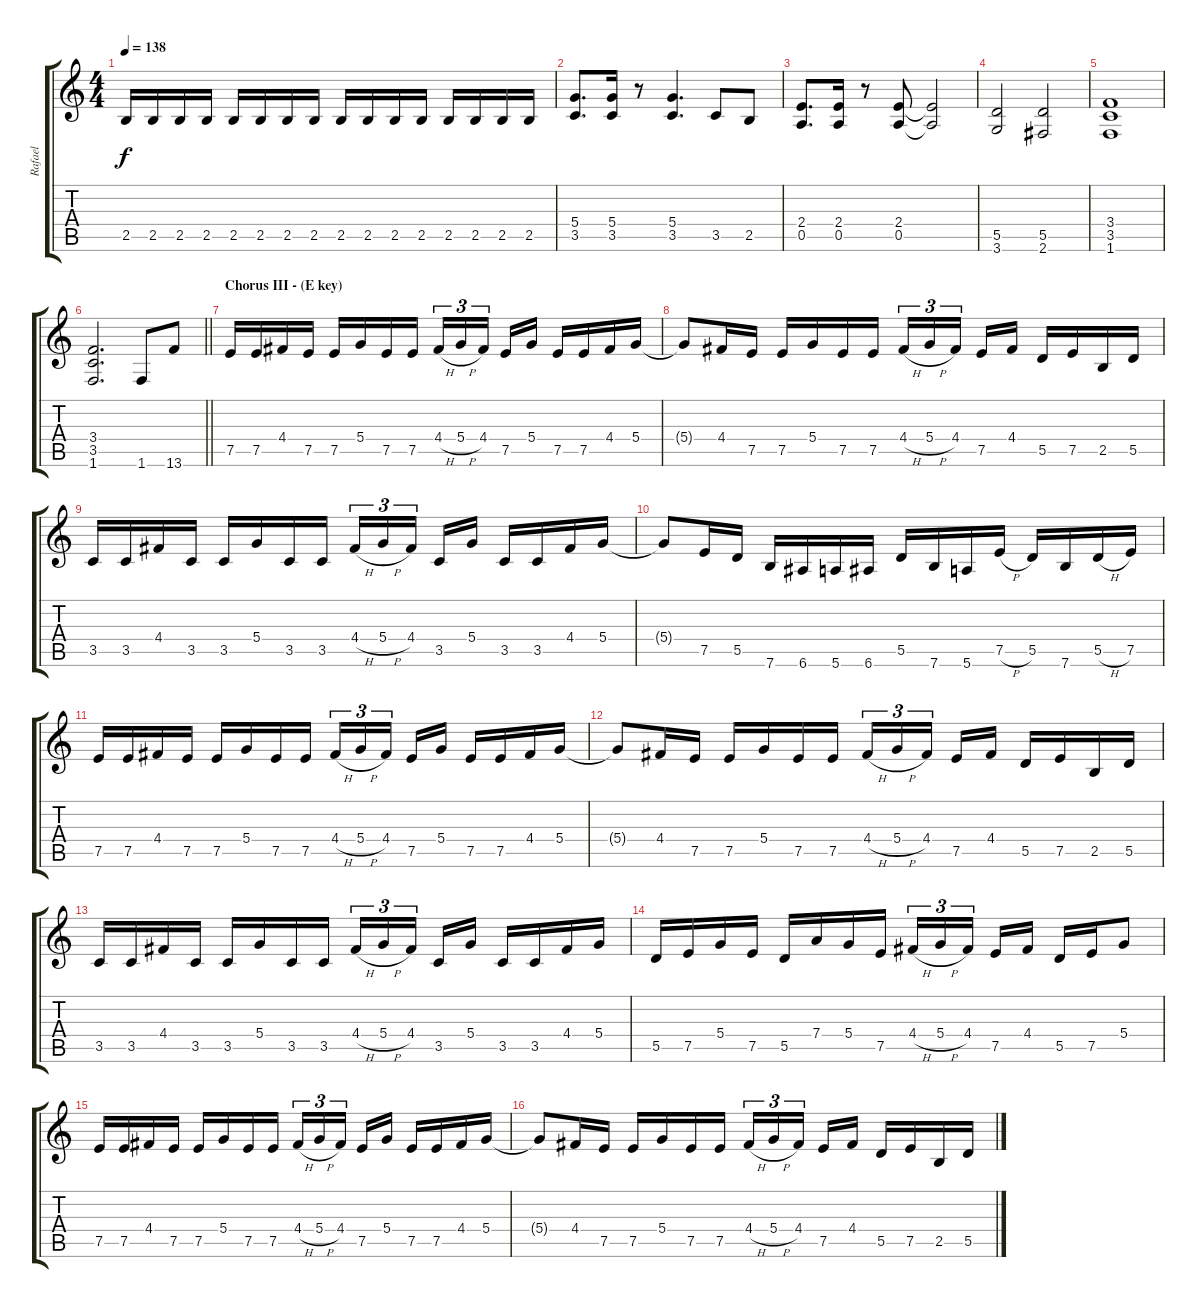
\track ("Rafael" "Rafael") {instrument distortionguitar}
\staff {score tabs}
\tuning (E4 B3 G3 D3 A2 E2) {hide}
\ts (4 4)
\tempo 138
\clef g2
\ks c
2.5.16{dy f} 2.5.16 2.5.16 2.5.16 2.5.16 2.5.16 2.5.16 2.5.16 2.5.16 2.5.16 2.5.16 2.5.16 2.5.16 2.5.16 2.5.16 2.5.16 |
(5.4 3.5).8{d} (5.4 3.5).16 r.8 (5.4 3.5).4{d} 3.5.8 2.5.8 |
(2.4 0.5).8{d} (2.4 0.5).16 r.8 (2.4 0.5).8 (2.4{t} 0.5{t}).2 |
(5.5 3.6).2 (5.5 2.6).2 |
(3.4 3.5 1.6).1 |
\barLineRight lightlight
(3.4 3.5 1.6).2{d} 1.6.8 13.6.8 |
\section ("" "Chorus III - (E key)")
7.5.16 7.5.16 4.4.16 7.5.16 7.5.16 5.4.16 7.5.16 7.5.16 4.4{h}.16{tu (3 2)} 5.4{h}.16{tu (3 2)} 4.4.16{tu (3 2) beam splitsecondary} 7.5.16 5.4.16 7.5.16 7.5.16 4.4.16 5.4.16 |
5.4{t}.8 4.4.16 7.5.16 7.5.16 5.4.16 7.5.16 7.5.16 4.4{h}.16{tu (3 2)} 5.4{h}.16{tu (3 2)} 4.4.16{tu (3 2) beam splitsecondary} 7.5.16 4.4.16 5.5.16 7.5.16 2.5.16 5.5.16 |
3.5.16 3.5.16 4.4.16 3.5.16 3.5.16 5.4.16 3.5.16 3.5.16 4.4{h}.16{tu (3 2)} 5.4{h}.16{tu (3 2)} 4.4.16{tu (3 2) beam splitsecondary} 3.5.16 5.4.16 3.5.16 3.5.16 4.4.16 5.4.16 |
5.4{t}.8 7.5.16 5.5.16 7.6.16 6.6.16 5.6.16 6.6.16 5.5.16 7.6.16 5.6.16 7.5{h}.16 5.5.16 7.6.16 5.5{h}.16 7.5.16 |
7.5.16 7.5.16 4.4.16 7.5.16 7.5.16 5.4.16 7.5.16 7.5.16 4.4{h}.16{tu (3 2)} 5.4{h}.16{tu (3 2)} 4.4.16{tu (3 2) beam splitsecondary} 7.5.16 5.4.16 7.5.16 7.5.16 4.4.16 5.4.16 |
5.4{t}.8 4.4.16 7.5.16 7.5.16 5.4.16 7.5.16 7.5.16 4.4{h}.16{tu (3 2)} 5.4{h}.16{tu (3 2)} 4.4.16{tu (3 2) beam splitsecondary} 7.5.16 4.4.16 5.5.16 7.5.16 2.5.16 5.5.16 |
3.5.16 3.5.16 4.4.16 3.5.16 3.5.16 5.4.16 3.5.16 3.5.16 4.4{h}.16{tu (3 2)} 5.4{h}.16{tu (3 2)} 4.4.16{tu (3 2) beam splitsecondary} 3.5.16 5.4.16 3.5.16 3.5.16 4.4.16 5.4.16 |
5.5.16 7.5.16 5.4.16 7.5.16 5.5.16 7.4.16 5.4.16 7.5.16 4.4{h}.16{tu (3 2)} 5.4{h}.16{tu (3 2)} 4.4.16{tu (3 2) beam splitsecondary} 7.5.16 4.4.16 5.5.16 7.5.16 5.4.8 |
7.5.16 7.5.16 4.4.16 7.5.16 7.5.16 5.4.16 7.5.16 7.5.16 4.4{h}.16{tu (3 2)} 5.4{h}.16{tu (3 2)} 4.4.16{tu (3 2) beam splitsecondary} 7.5.16 5.4.16 7.5.16 7.5.16 4.4.16 5.4.16 |
5.4{t}.8 4.4.16 7.5.16 7.5.16 5.4.16 7.5.16 7.5.16 4.4{h}.16{tu (3 2)} 5.4{h}.16{tu (3 2)} 4.4.16{tu (3 2) beam splitsecondary} 7.5.16 4.4.16 5.5.16 7.5.16 2.5.16 5.5.16
